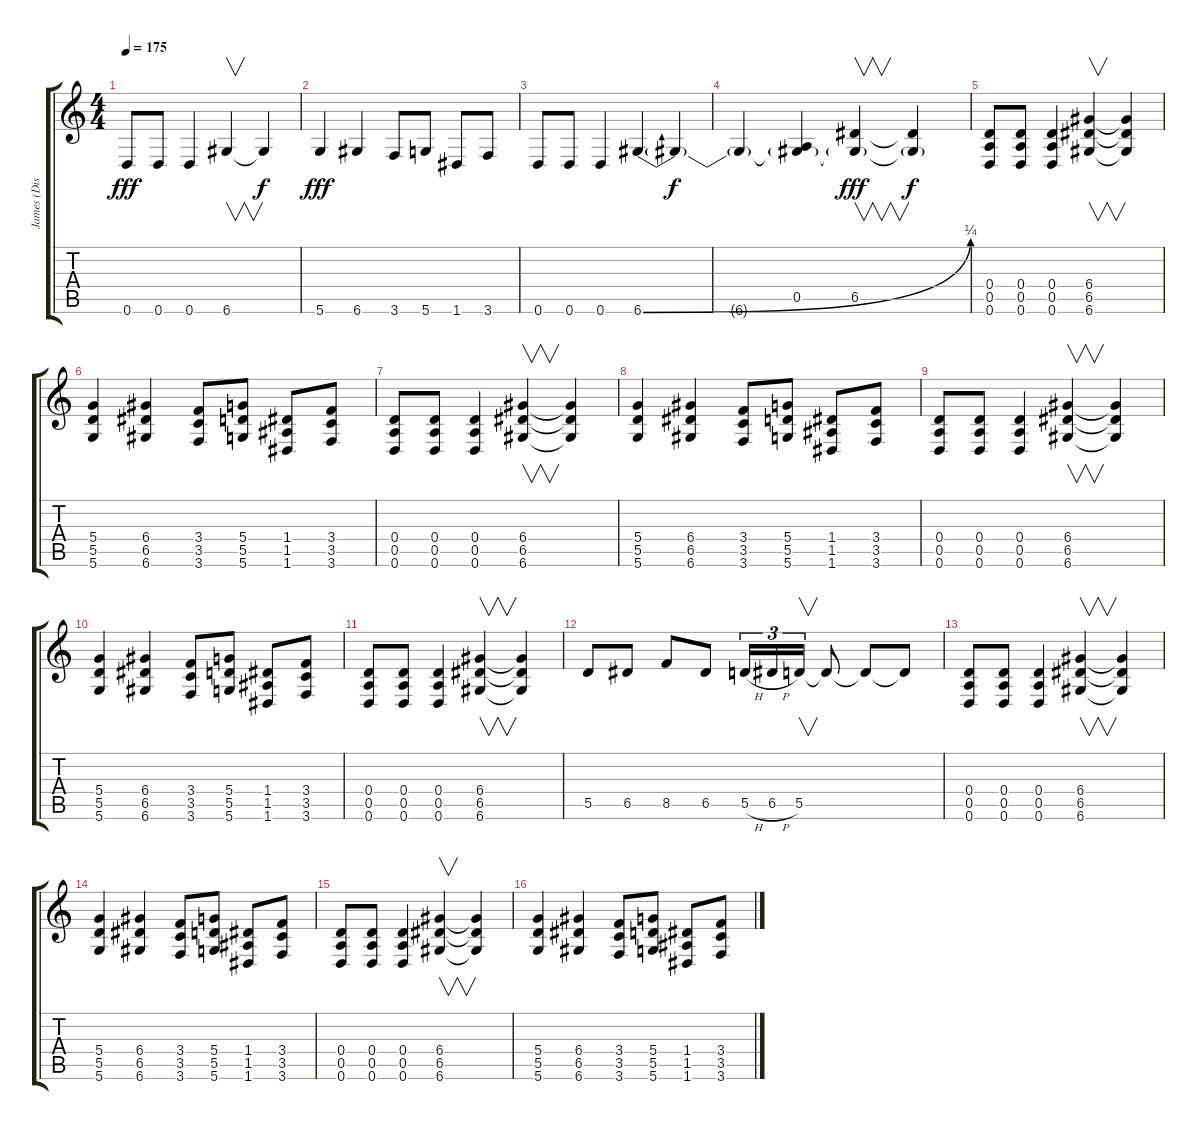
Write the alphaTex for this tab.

\track ("James (Distortion Guitar)" "James (Dis") {instrument distortionguitar}
\staff {score tabs}
\tuning (E4 B3 G3 D3 A2 D2) {hide}
\ts (4 4)
\tempo 175
\clef g2
\ks c
0.6.8{dy fff} 0.6.8 0.6.4 6.6.4{v} 6.6{t}.4{dy f} |
5.6.4{dy fff} 6.6.4 3.6.8 5.6.8 1.6.8 3.6.8 |
0.6.8 0.6.8 0.6.4 6.6{be (bend 0 0 60 1)}.4 6.6{t}.4{dy f} |
6.6{t}.4 (0.5 6.6{t}).4 (6.5 6.6{t}).4{v dy fff} (6.5{t} 6.6{t}).4{dy f} |
(0.4 0.5 0.6).8 (0.4 0.5 0.6).8 (0.4 0.5 0.6).4 (6.4 6.5 6.6).4{v} (6.4{t} 6.5{t} 6.6{t}).4 |
(5.4 5.5 5.6).4 (6.4 6.5 6.6).4 (3.4 3.5 3.6).8 (5.4 5.5 5.6).8 (1.4 1.5 1.6).8 (3.4 3.5 3.6).8 |
(0.4 0.5 0.6).8 (0.4 0.5 0.6).8 (0.4 0.5 0.6).4 (6.4 6.5 6.6).4{v} (6.4{t} 6.5{t} 6.6{t}).4 |
(5.4 5.5 5.6).4 (6.4 6.5 6.6).4 (3.4 3.5 3.6).8 (5.4 5.5 5.6).8 (1.4 1.5 1.6).8 (3.4 3.5 3.6).8 |
(0.4 0.5 0.6).8 (0.4 0.5 0.6).8 (0.4 0.5 0.6).4 (6.4 6.5 6.6).4{v} (6.4{t} 6.5{t} 6.6{t}).4 |
(5.4 5.5 5.6).4 (6.4 6.5 6.6).4 (3.4 3.5 3.6).8 (5.4 5.5 5.6).8 (1.4 1.5 1.6).8 (3.4 3.5 3.6).8 |
(0.4 0.5 0.6).8 (0.4 0.5 0.6).8 (0.4 0.5 0.6).4 (6.4 6.5 6.6).4{v} (6.4{t} 6.5{t} 6.6{t}).4 |
5.5.8 6.5.8 8.5.8 6.5.8 5.5{h}.16{tu (3 2)} 6.5{h}.16{tu (3 2)} 5.5.16{v tu (3 2)} 5.5{t}.8 5.5{t}.8 5.5{t}.8 |
(0.4 0.5 0.6).8 (0.4 0.5 0.6).8 (0.4 0.5 0.6).4 (6.4 6.5 6.6).4{v} (6.4{t} 6.5{t} 6.6{t}).4 |
(5.4 5.5 5.6).4 (6.4 6.5 6.6).4 (3.4 3.5 3.6).8 (5.4 5.5 5.6).8 (1.4 1.5 1.6).8 (3.4 3.5 3.6).8 |
(0.4 0.5 0.6).8 (0.4 0.5 0.6).8 (0.4 0.5 0.6).4 (6.4 6.5 6.6).4{v} (6.4{t} 6.5{t} 6.6{t}).4 |
(5.4 5.5 5.6).4 (6.4 6.5 6.6).4 (3.4 3.5 3.6).8 (5.4 5.5 5.6).8 (1.4 1.5 1.6).8 (3.4 3.5 3.6).8
